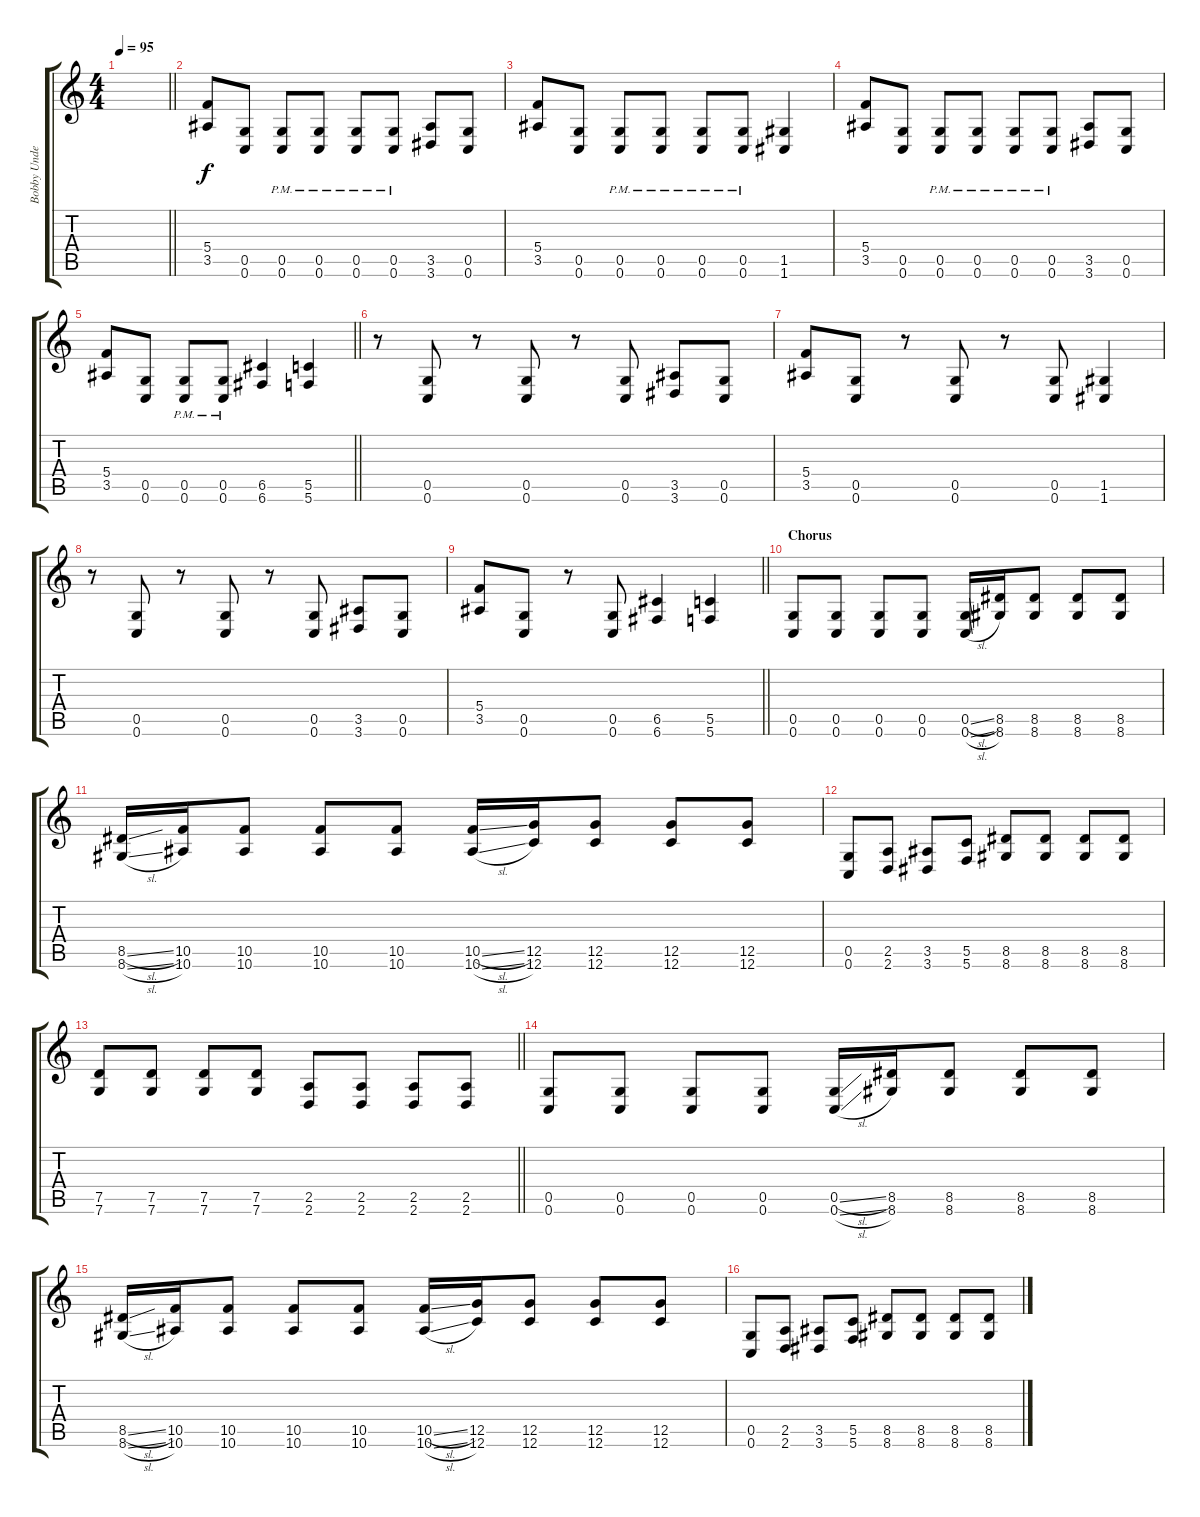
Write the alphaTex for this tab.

\track ("Bobby Undertaker" "Bobby Unde") {instrument distortionguitar}
\staff {score tabs}
\tuning (D4 A3 F3 C3 G2 C2) {hide}
\ts (4 4)
\tempo 95
\clef g2
\barLineRight lightlight
\ks c
|
\section ("" "")
(5.4 3.5).8 (0.5 0.6).8 (0.5{pm} 0.6{pm}).8 (0.5{pm} 0.6{pm}).8 (0.5{pm} 0.6{pm}).8 (0.5{pm} 0.6{pm}).8 (3.5 3.6).8 (0.5 0.6).8 |
(5.4 3.5).8 (0.5 0.6).8 (0.5{pm} 0.6{pm}).8 (0.5{pm} 0.6{pm}).8 (0.5{pm} 0.6{pm}).8 (0.5{pm} 0.6{pm}).8 (1.5 1.6).4 |
(5.4 3.5).8 (0.5 0.6).8 (0.5{pm} 0.6{pm}).8 (0.5{pm} 0.6{pm}).8 (0.5{pm} 0.6{pm}).8 (0.5{pm} 0.6{pm}).8 (3.5 3.6).8 (0.5 0.6).8 |
\barLineRight lightlight
(5.4 3.5).8 (0.5 0.6).8 (0.5{pm} 0.6{pm}).8 (0.5{pm} 0.6{pm}).8 (6.5 6.6).4 (5.5 5.6).4 |
\section ("" "")
r.8 (0.5 0.6).8 r.8 (0.5 0.6).8 r.8 (0.5 0.6).8 (3.5 3.6).8 (0.5 0.6).8 |
(5.4 3.5).8 (0.5 0.6).8 r.8 (0.5 0.6).8 r.8 (0.5 0.6).8 (1.5 1.6).4 |
r.8 (0.5 0.6).8 r.8 (0.5 0.6).8 r.8 (0.5 0.6).8 (3.5 3.6).8 (0.5 0.6).8 |
\barLineRight lightlight
(5.4 3.5).8 (0.5 0.6).8 r.8 (0.5 0.6).8 (6.5 6.6).4 (5.5 5.6).4 |
\section ("" "Chorus")
(0.5 0.6).8 (0.5 0.6).8 (0.5 0.6).8 (0.5 0.6).8 (0.5{sl} 0.6{sl}).16 (8.5 8.6).16 (8.5 8.6).8 (8.5 8.6).8 (8.5 8.6).8 |
(8.5{sl} 8.6{sl}).16 (10.5 10.6).16 (10.5 10.6).8 (10.5 10.6).8 (10.5 10.6).8 (10.5{sl} 10.6{sl}).16 (12.5 12.6).16 (12.5 12.6).8 (12.5 12.6).8 (12.5 12.6).8 |
(0.5 0.6).8 (2.5 2.6).8 (3.5 3.6).8 (5.5 5.6).8 (8.5 8.6).8 (8.5 8.6).8 (8.5 8.6).8 (8.5 8.6).8 |
\barLineRight lightlight
(7.5 7.6).8 (7.5 7.6).8 (7.5 7.6).8 (7.5 7.6).8 (2.5 2.6).8 (2.5 2.6).8 (2.5 2.6).8 (2.5 2.6).8 |
\section ("" "")
(0.5 0.6).8 (0.5 0.6).8 (0.5 0.6).8 (0.5 0.6).8 (0.5{sl} 0.6{sl}).16 (8.5 8.6).16 (8.5 8.6).8 (8.5 8.6).8 (8.5 8.6).8 |
(8.5{sl} 8.6{sl}).16 (10.5 10.6).16 (10.5 10.6).8 (10.5 10.6).8 (10.5 10.6).8 (10.5{sl} 10.6{sl}).16 (12.5 12.6).16 (12.5 12.6).8 (12.5 12.6).8 (12.5 12.6).8 |
(0.5 0.6).8 (2.5 2.6).8 (3.5 3.6).8 (5.5 5.6).8 (8.5 8.6).8 (8.5 8.6).8 (8.5 8.6).8 (8.5 8.6).8
